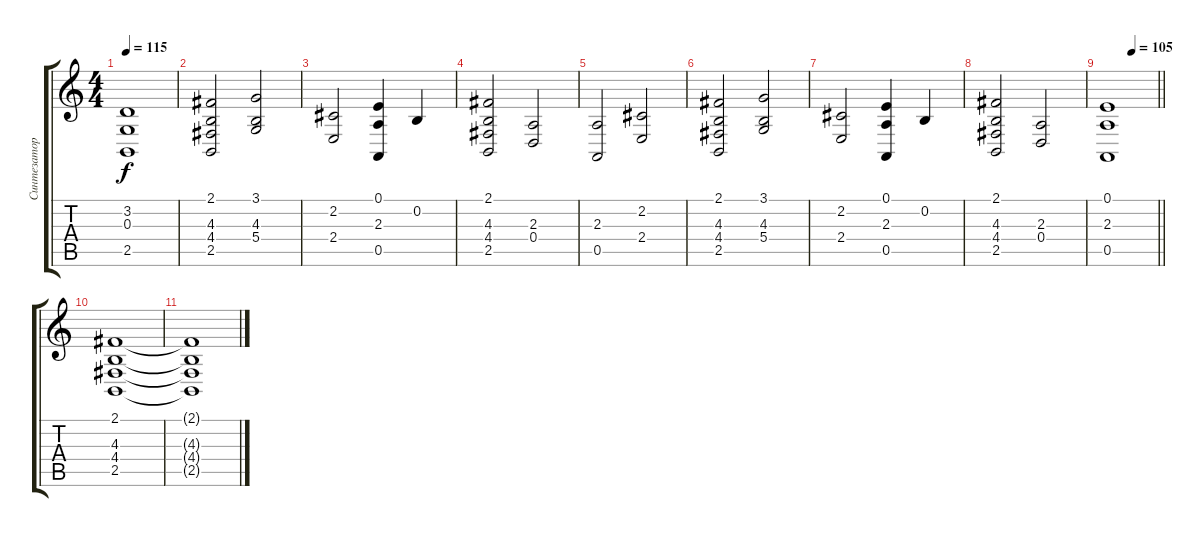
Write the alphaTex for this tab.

\track ("Синтезатор" "Синтезатор") {instrument synthstrings1}
\staff {score tabs}
\tuning (E4 B3 G3 D3 A2 E2) {hide}
\ts (4 4)
\tempo 115
\clef g2
\ks c
(3.2 0.3 2.5).1{dy f} |
(2.1 4.3 4.4 2.5).2 (3.1 4.3 5.4).2 |
(2.2 2.4).2 (0.1 2.3 0.5).4 0.2.4 |
(2.1 4.3 4.4 2.5).2 (2.3 0.4).2 |
(2.3 0.5).2 (2.2 2.4).2 |
(2.1 4.3 4.4 2.5).2 (3.1 4.3 5.4).2 |
(2.2 2.4).2 (0.1 2.3 0.5).4 0.2.4 |
(2.1 4.3 4.4 2.5).2 (2.3 0.4).2 |
\tempo (105 0.5)
\barLineRight lightlight
(0.1 2.3 0.5).1 |
(2.1 4.3 4.4 2.5).1 |
(2.1{t} 4.3{t} 4.4{t} 2.5{t}).1
